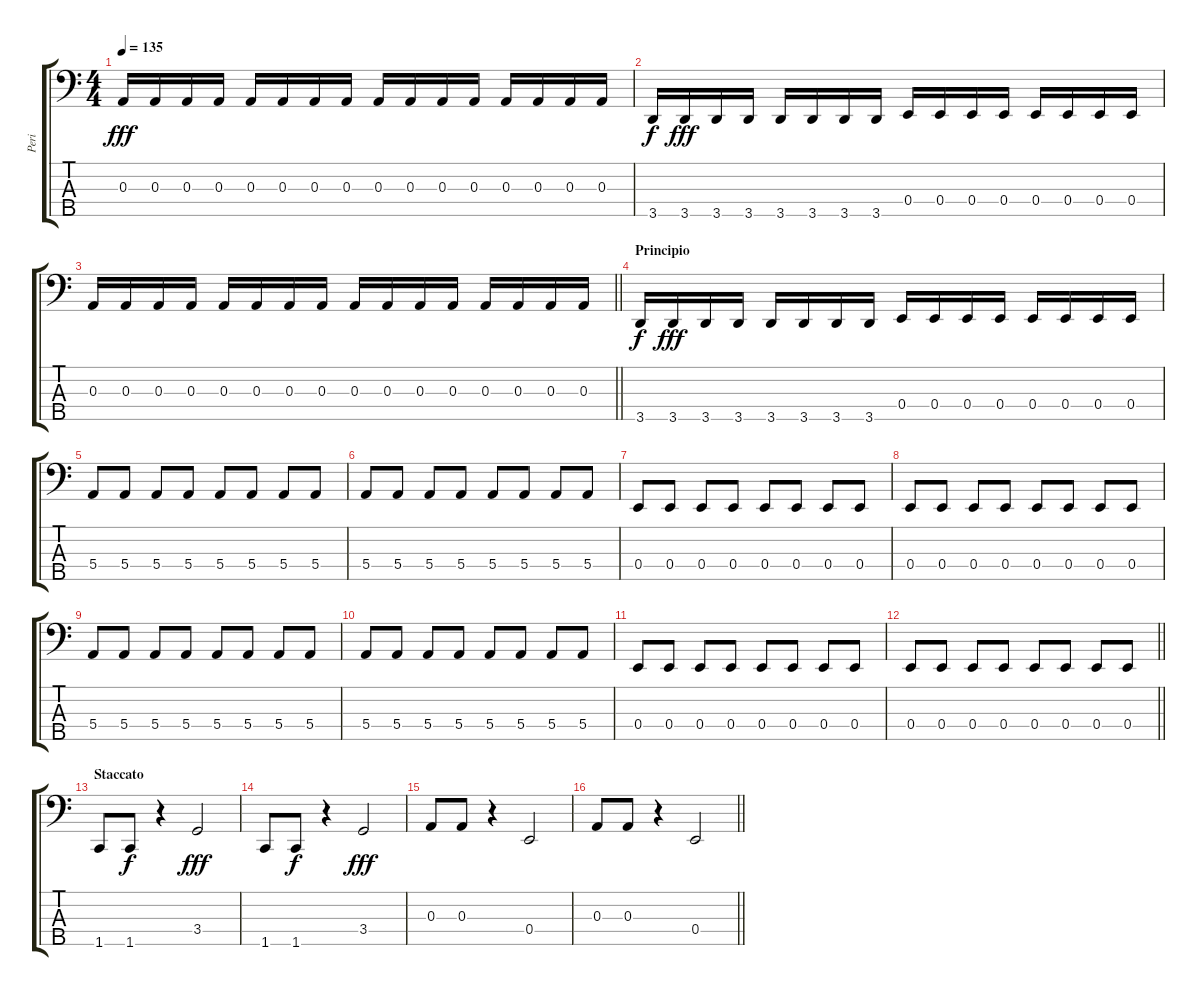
\track ("Peri" "Peri") {instrument electricbassfinger}
\staff {score tabs}
\tuning (G2 D2 A1 E1 B0) {hide}
\ts (4 4)
\tempo 135
\clef f4
\ks c
0.3.16{dy fff} 0.3.16 0.3.16 0.3.16 0.3.16 0.3.16 0.3.16 0.3.16 0.3.16 0.3.16 0.3.16 0.3.16 0.3.16 0.3.16 0.3.16 0.3.16 |
3.5.16{dy f} 3.5.16{dy fff} 3.5.16 3.5.16 3.5.16 3.5.16 3.5.16 3.5.16 0.4.16 0.4.16 0.4.16 0.4.16 0.4.16 0.4.16 0.4.16 0.4.16 |
\barLineRight lightlight
0.3.16 0.3.16 0.3.16 0.3.16 0.3.16 0.3.16 0.3.16 0.3.16 0.3.16 0.3.16 0.3.16 0.3.16 0.3.16 0.3.16 0.3.16 0.3.16 |
\section ("" "Principio")
3.5.16{dy f} 3.5.16{dy fff} 3.5.16 3.5.16 3.5.16 3.5.16 3.5.16 3.5.16 0.4.16 0.4.16 0.4.16 0.4.16 0.4.16 0.4.16 0.4.16 0.4.16 |
5.4.8 5.4.8 5.4.8 5.4.8 5.4.8 5.4.8 5.4.8 5.4.8 |
5.4.8 5.4.8 5.4.8 5.4.8 5.4.8 5.4.8 5.4.8 5.4.8 |
0.4.8 0.4.8 0.4.8 0.4.8 0.4.8 0.4.8 0.4.8 0.4.8 |
0.4.8 0.4.8 0.4.8 0.4.8 0.4.8 0.4.8 0.4.8 0.4.8 |
5.4.8 5.4.8 5.4.8 5.4.8 5.4.8 5.4.8 5.4.8 5.4.8 |
5.4.8 5.4.8 5.4.8 5.4.8 5.4.8 5.4.8 5.4.8 5.4.8 |
0.4.8 0.4.8 0.4.8 0.4.8 0.4.8 0.4.8 0.4.8 0.4.8 |
\barLineRight lightlight
0.4.8 0.4.8 0.4.8 0.4.8 0.4.8 0.4.8 0.4.8 0.4.8 |
\section ("" "Staccato")
1.5.8 1.5.8{dy f} r.4 3.4.2{dy fff} |
1.5.8 1.5.8{dy f} r.4 3.4.2{dy fff} |
0.3.8 0.3.8 r.4 0.4.2 |
\barLineRight lightlight
0.3.8 0.3.8 r.4 0.4.2
